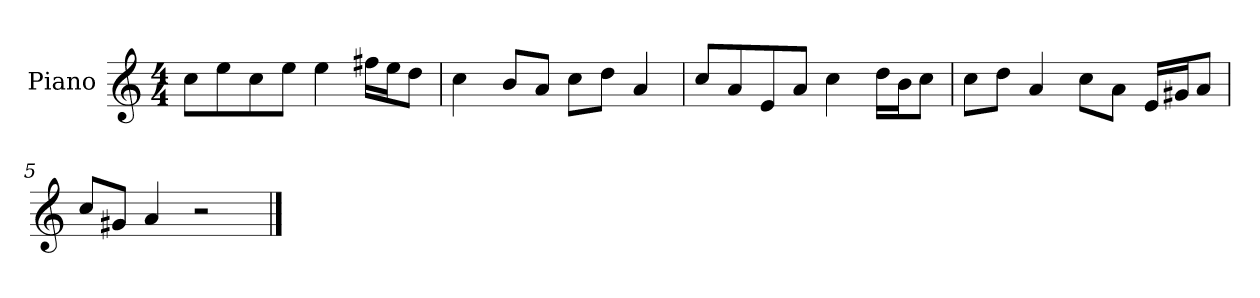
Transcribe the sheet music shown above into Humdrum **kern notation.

**kern
*part1
*staff1
*I"Piano
*I'P-no
*clefG2
*k[]
*M4/4
*MM90
=1
8cc\L
8ee\
8cc\
8ee\J
4ee\
16ff#X\LL
16ee\J
8dd\J
=2
4cc\
8b/L
8a/J
8cc\L
8dd\J
4a/
=3
8cc/L
8a/
8e/
8a/J
4cc\
16dd\LL
16b\J
8cc\J
=4
8cc\L
8dd\J
4a/
8cc\L
8a\J
16e/LL
16g#X/J
8a/J
=5
8cc/L
8g#X/J
4a/
2r
==
*-
